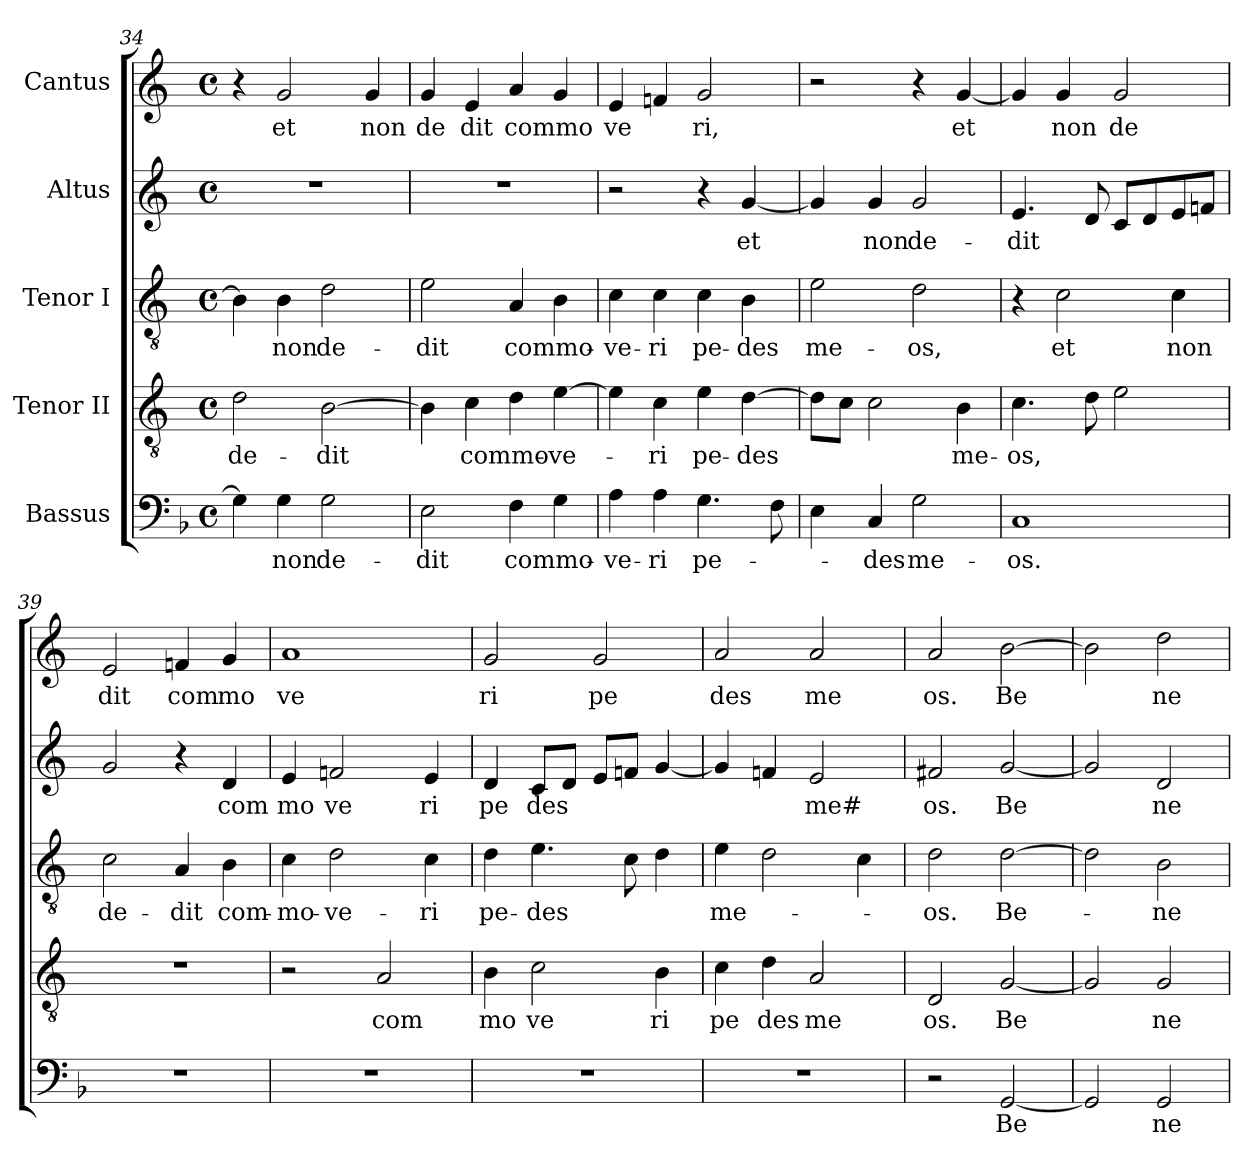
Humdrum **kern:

**kern	**text	**kern	**text	**kern	**text	**kern	**text	**kern	**text
*part5	*part5	*part4	*part4	*part3	*part3	*part2	*part2	*part1	*part1
*staff5	*staff5	*staff4	*staff4	*staff3	*staff3	*staff2	*staff2	*staff1	*staff1
*I"Bassus	*	*I"Tenor II	*	*I"Tenor I	*	*I"Altus	*	*I"Cantus	*
*clefF4	*	*clefGv2	*	*clefGv2	*	*clefG2	*	*clefG2	*
*	*	*ITrd-3c-5	*	*ITrd-3c-5	*	*ITrd-3c-5	*	*ITrd-3c-5	*
*k[b-]	*	*	*	*	*	*	*	*	*
*F:	*	*	*	*	*	*	*	*	*
*M4/4	*	*M4/4	*	*M4/4	*	*M4/4	*	*M4/4	*
*met(c)	*	*met(c)	*	*met(c)	*	*met(c)	*	*met(c)	*
=34	=34	=34	=34	=34	=34	=34	=34	=34	=34
!	!	!	!LO:LY:b:cj	!	!	!	!	!	!
4G\]	.	2g\	de-	4e\]	.	1r	.	4r	.
!	!LO:LY:b:cj	!	!	!	!LO:LY:b:cj	!	!	!	!LO:LY:b:cj
4G\	non	.	.	4e\	non	.	.	2cc/	et
!	!LO:LY:b:cj	!	!LO:LY:b	!	!LO:LY:b:cj	!	!	!	!
2G\	de-	[>2e\	-dit	2g\	de-	.	.	.	.
!	!	!	!	!	!	!	!	!	!LO:LY:b:cj
.	.	.	.	.	.	.	.	4cc/	non
=35	=35	=35	=35	=35	=35	=35	=35	=35	=35
!	!LO:LY:b:cj	!	!	!	!LO:LY:b:cj	!	!	!	!LO:LY:b:cj
2E\	-dit	4e\]	.	2a\	-dit	1r	.	4cc/	de
!	!	!	!LO:LY:b:cj	!	!	!	!	!	!LO:LY:b:cj
.	.	4f\	commo-	.	.	.	.	4a/	dit
!	!LO:LY:b:cj	!	!	!	!LO:LY:b:cj	!	!	!	!LO:LY:b:cj
4F\	commo-	4g\	.	4d/	commo-	.	.	4dd/	commo
!	!	!	!LO:LY:b:cj	!	!	!	!	!	!
4G\	.	[>4a\	-ve-	4e\	.	.	.	4cc/	.
=36	=36	=36	=36	=36	=36	=36	=36	=36	=36
!	!LO:LY:b:cj	!	!	!	!LO:LY:b:cj	!	!	!	!LO:LY:b:cj
4A\	-ve-	4a\]	.	4f\	-ve-	2r	.	4a/	ve
!	!LO:LY:b:cj	!	!LO:LY:b:cj	!	!LO:LY:b:cj	!	!	!	!
4A\	-ri	4f\	-ri	4f\	-ri	.	.	4b-/	.
!	!LO:LY:b:cj	!	!LO:LY:b:cj	!	!LO:LY:b:cj	!	!	!	!LO:LY:b:cj
4.G\	pe-	4a\	pe-	4f\	pe-	4r	.	2cc/	ri,
!	!	!	!LO:LY:b	!	!LO:LY:b:cj	!	!LO:LY:b:cj	!	!
.	.	[>4g\	-des	4e\	-des	[<4cc/	et	.	.
8F\	.	.	.	.	.	.	.	.	.
=37	=37	=37	=37	=37	=37	=37	=37	=37	=37
!	!	!	!	!	!LO:LY:b:cj	!	!	!	!
4E\	.	8g\L]	.	2a\	me-	4cc/]	.	2r	.
.	.	8f\J	.	.	.	.	.	.	.
!	!LO:LY:b:cj	!	!	!	!	!	!LO:LY:b:cj	!	!
4C/	-des	2f\	.	.	.	4cc/	non	.	.
!	!LO:LY:b:cj	!	!	!	!LO:LY:b:cj	!	!LO:LY:b:cj	!	!
2G\	me-	.	.	2g\	-os,	2cc/	de-	4r	.
!	!	!	!LO:LY:b:cj	!	!	!	!	!	!LO:LY:b:cj
.	.	4e\	me-	.	.	.	.	[>4cc/	et
!!LO:PB:g=z
=38	=38	=38	=38	=38	=38	=38	=38	=38	=38
!	!LO:LY:b:cj	!	!LO:LY:b	!	!	!	!LO:LY:b	!	!
1C	-os.	4.f\	-os,	4r	.	4.a/	-dit	4cc/]	.
!	!	!	!	!	!LO:LY:b:cj	!	!	!	!LO:LY:b:cj
.	.	.	.	2f\	et	.	.	4cc/	non
.	.	8g\	.	.	.	8g/	.	.	.
!	!	!	!	!	!	!	!	!	!LO:LY:b:cj
.	.	2a\	.	.	.	8f/L	.	2cc/	de
.	.	.	.	.	.	8g/	.	.	.
!	!	!	!	!	!LO:LY:b:cj	!	!	!	!
.	.	.	.	4f\	non	8a/	.	.	.
.	.	.	.	.	.	8b-/J	.	.	.
=39	=39	=39	=39	=39	=39	=39	=39	=39	=39
!	!	!	!	!	!LO:LY:b:cj	!	!	!	!LO:LY:b:cj
1r	.	1r	.	2f\	de-	2cc/	.	2a/	dit
!	!	!	!	!	!LO:LY:b:cj	!	!	!	!LO:LY:b:cj
.	.	.	.	4d/	-dit	4r	.	4b-/	com
!	!	!	!	!	!LO:LY:b:cj	!	!LO:LY:b:cj	!	!LO:LY:b:cj
.	.	.	.	4e\	com-	4g/	com	4cc/	mo
=40	=40	=40	=40	=40	=40	=40	=40	=40	=40
!	!	!	!	!	!LO:LY:b:cj	!	!LO:LY:b:cj	!	!LO:LY:b:cj
1r	.	2r	.	4f\	-mo-	4a/	mo	1dd	ve
!	!	!	!	!	!LO:LY:b:cj	!	!LO:LY:b:cj	!	!
.	.	.	.	2g\	-ve-	2b-/	ve	.	.
!	!	!	!LO:LY:b:cj	!	!	!	!	!	!
.	.	2d/	com	.	.	.	.	.	.
!	!	!	!	!	!LO:LY:b:cj	!	!LO:LY:b:cj	!	!
.	.	.	.	4f\	-ri	4a/	ri	.	.
=41	=41	=41	=41	=41	=41	=41	=41	=41	=41
!	!	!	!LO:LY:b:cj	!	!LO:LY:b:cj	!	!LO:LY:b:cj	!	!LO:LY:b:cj
1r	.	4e\	mo	4g\	pe-	4g/	pe	2cc/	ri
!	!	!	!LO:LY:b:cj	!	!LO:LY:b	!	!LO:LY:b	!	!
.	.	2f\	ve	4.a\	-des	8f/L	des	.	.
.	.	.	.	.	.	8g/J	.	.	.
!	!	!	!	!	!	!	!	!	!LO:LY:b:cj
.	.	.	.	.	.	8a/L	.	2cc/	pe
.	.	.	.	8f\	.	8b-/J	.	.	.
!	!	!	!LO:LY:b:cj	!	!	!	!	!	!
.	.	4e\	ri	4g\	.	[<4cc/	.	.	.
=42	=42	=42	=42	=42	=42	=42	=42	=42	=42
!	!	!	!LO:LY:b:cj	!	!LO:LY:b	!	!	!	!LO:LY:b:cj
1r	.	4f\	pe	4a\	me-	4cc/]	.	2dd/	des
!	!	!	!LO:LY:b:cj	!	!	!	!	!	!
.	.	4g\	des	2g\	.	4b-/	.	.	.
!	!	!	!LO:LY:b:cj	!	!	!	!LO:LY:b:cj	!	!LO:LY:b:cj
.	.	2d/	me	.	.	2a/	me#	2dd/	me
.	.	.	.	4f\	.	.	.	.	.
=43	=43	=43	=43	=43	=43	=43	=43	=43	=43
!	!	!	!LO:LY:b:cj	!	!LO:LY:b:cj	!	!LO:LY:b:cj	!	!LO:LY:b:cj
2r	.	2G/	os.	2g\	-os.	2bn/	os.	2dd/	os.
!	!LO:LY:b	!	!LO:LY:b	!	!LO:LY:b	!	!LO:LY:b	!	!LO:LY:b
[<2GG/	Be	[<2c/	Be	[>2g\	Be-	[<2cc/	Be	[>2ee\	Be
=44	=44	=44	=44	=44	=44	=44	=44	=44	=44
2GG/]	.	2c/]	.	2g\]	.	2cc/]	.	2ee\]	.
!	!LO:LY:b:cj	!	!LO:LY:b:cj	!	!LO:LY:b:cj	!	!LO:LY:b:cj	!	!LO:LY:b:cj
2GG/	ne	2c/	ne	2e\	-ne-	2g/	ne	2gg\	ne
=	=	=	=	=	=	=	=	=	=
*-	*-	*-	*-	*-	*-	*-	*-	*-	*-
